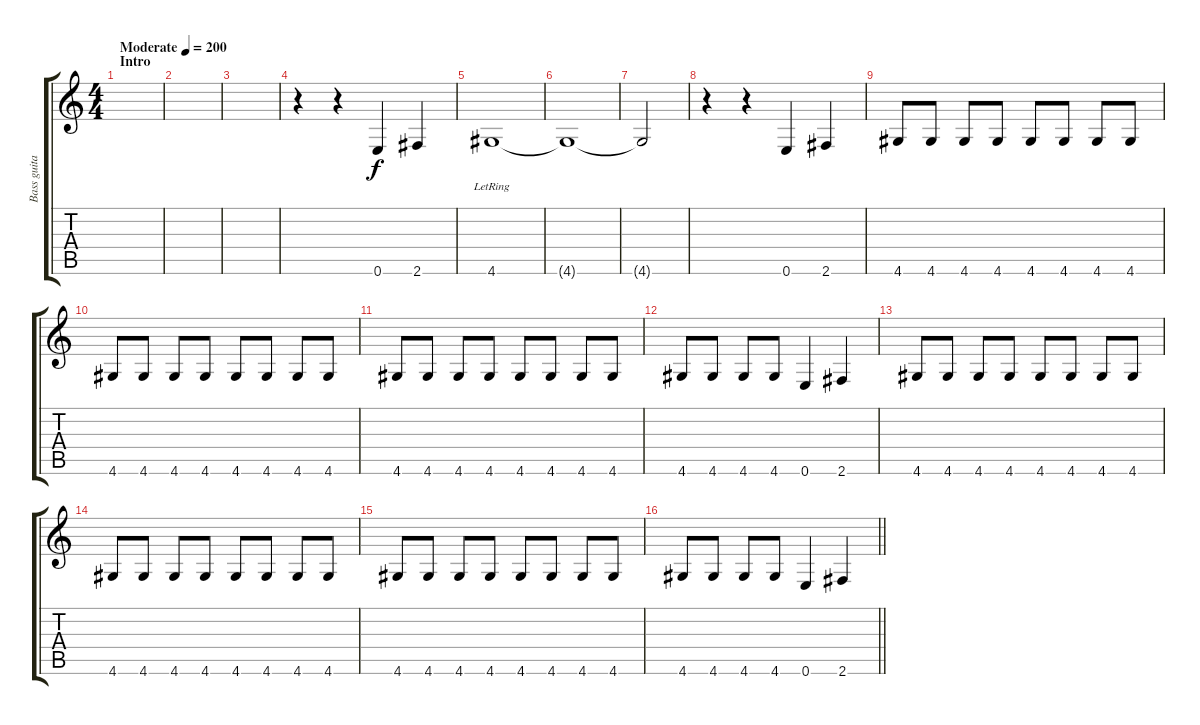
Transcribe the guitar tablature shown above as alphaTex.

\track ("Bass guitar" "Bass guita") {instrument electricbasspick}
\staff {score tabs}
\tuning (E4 B3 G3 D3 A2 E2) {hide}
\ts (4 4)
\section ("" "Intro")
\tempo (200 "Moderate")
\clef g2
\ks c
|
|
|
r.4 r.4 0.6.4 2.6.4 |
4.6{lr}.1 |
4.6{t}.1 |
4.6{t}.2 |
r.4 r.4 0.6.4 2.6.4 |
4.6.8 4.6.8 4.6.8 4.6.8 4.6.8 4.6.8 4.6.8 4.6.8 |
4.6.8 4.6.8 4.6.8 4.6.8 4.6.8 4.6.8 4.6.8 4.6.8 |
4.6.8 4.6.8 4.6.8 4.6.8 4.6.8 4.6.8 4.6.8 4.6.8 |
4.6.8 4.6.8 4.6.8 4.6.8 0.6.4 2.6.4 |
4.6.8 4.6.8 4.6.8 4.6.8 4.6.8 4.6.8 4.6.8 4.6.8 |
4.6.8 4.6.8 4.6.8 4.6.8 4.6.8 4.6.8 4.6.8 4.6.8 |
4.6.8 4.6.8 4.6.8 4.6.8 4.6.8 4.6.8 4.6.8 4.6.8 |
\barLineRight lightlight
4.6.8 4.6.8 4.6.8 4.6.8 0.6.4 2.6.4
